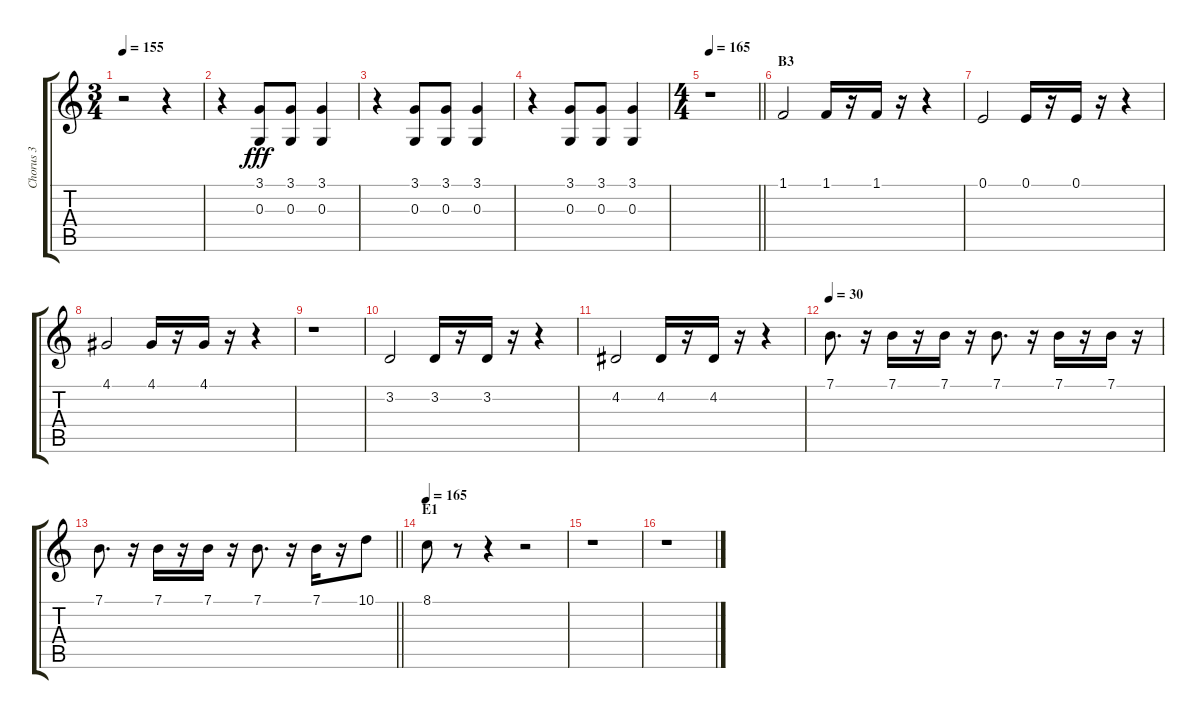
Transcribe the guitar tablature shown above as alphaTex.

\track ("Chorus 3" "Chorus 3") {instrument choiraahs}
\staff {score tabs}
\tuning (E4 B3 G3 D3 A2 E2) {hide}
\ts (3 4)
\tempo 155
\clef g2
\ks c
r.2{dy f} r.4 |
r.4 (3.1 0.3).8{dy fff} (3.1 0.3).8 (3.1 0.3).4 |
r.4 (3.1 0.3).8 (3.1 0.3).8 (3.1 0.3).4 |
r.4 (3.1 0.3).8 (3.1 0.3).8 (3.1 0.3).4 |
\ts (4 4)
\tempo 165
\barLineRight lightlight
r.1 |
\section ("" "B3")
1.1.2 1.1.16 r.16 1.1.16 r.16 r.4 |
0.1.2 0.1.16 r.16 0.1.16 r.16 r.4 |
4.1.2 4.1.16 r.16 4.1.16 r.16 r.4 |
r.1 |
3.2.2 3.2.16 r.16 3.2.16 r.16 r.4 |
4.2.2 4.2.16 r.16 4.2.16 r.16 r.4 |
\tempo 30
7.1.8{d} r.16 7.1.16 r.16 7.1.16 r.16 7.1.8{d} r.16 7.1.16 r.16 7.1.16 r.16 |
\barLineRight lightlight
7.1.8{d} r.16 7.1.16 r.16 7.1.16 r.16 7.1.8{d} r.16 7.1.16 r.16 10.1.8 |
\section ("" "E1")
\tempo 165
8.1.8 r.8 r.4 r.2 |
r.1 |
r.1
